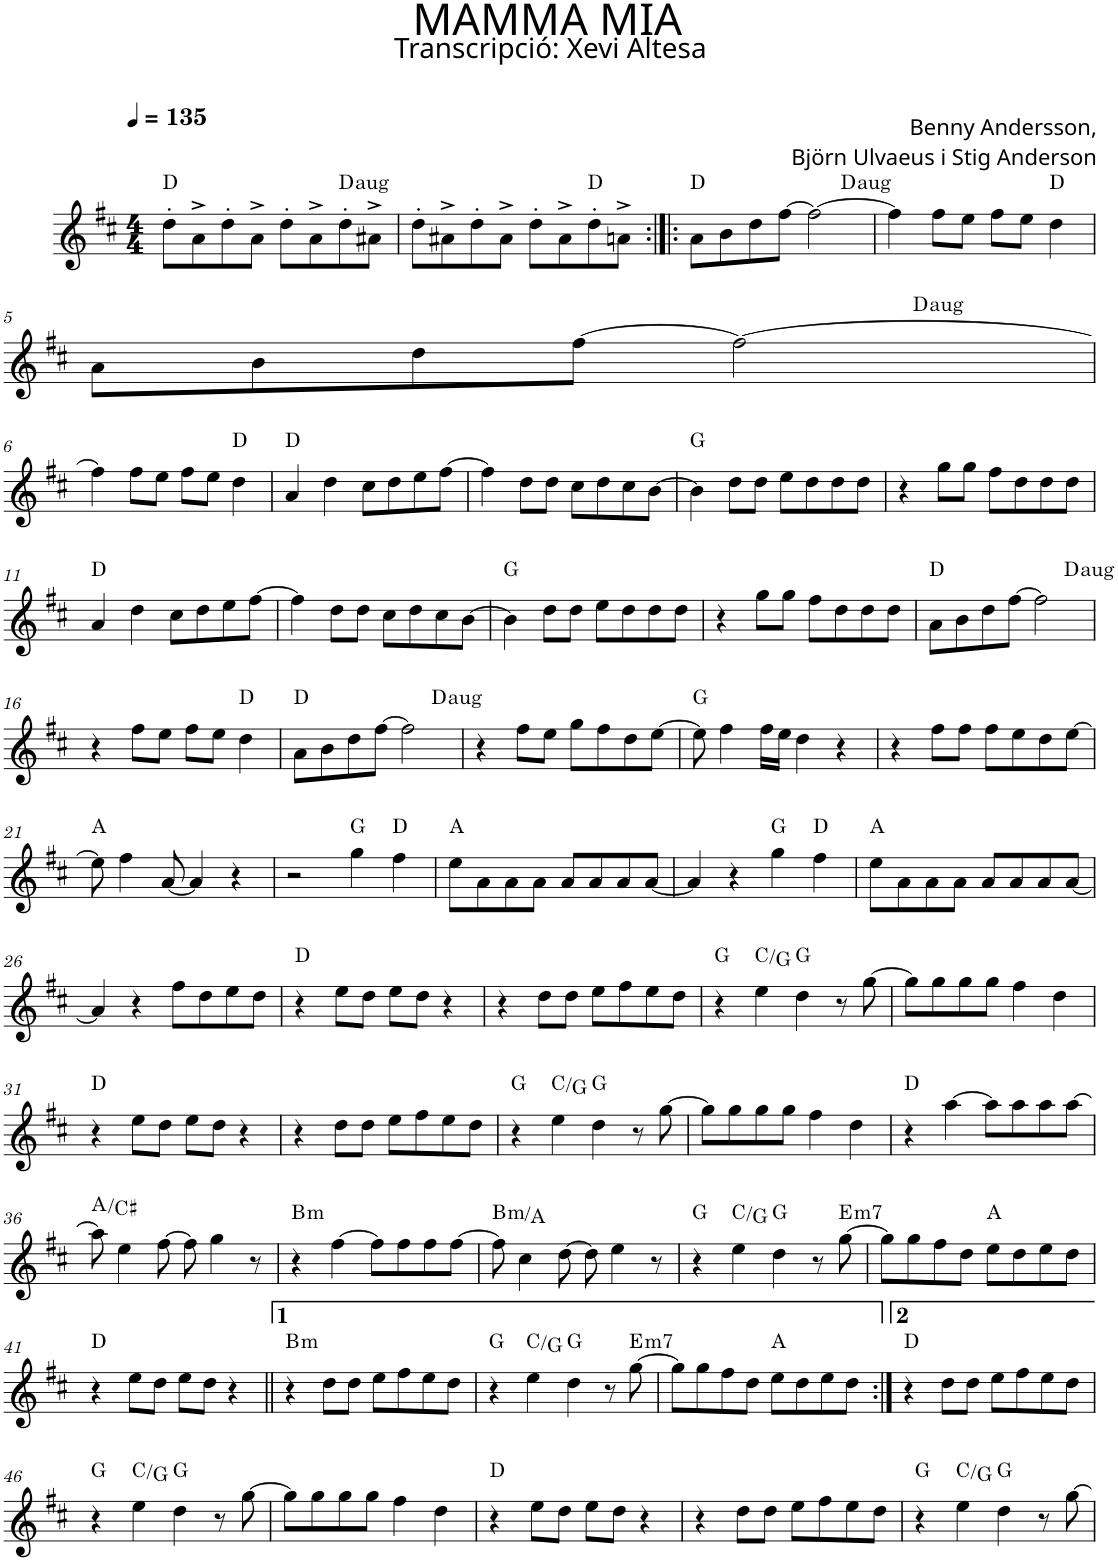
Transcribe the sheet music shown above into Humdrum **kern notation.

**kern	**harte
*part1	*part1
*staff1	*
*I"P1	*
*clefG2	*
*k[f#c#]	*
*D:	*
*M4/4	*
*MM135	*
=1	=1
8dd'\L	D:maj
8a^\	.
8dd'\	.
8a^\J	.
8dd'\L	.
8a^\	.
!	!LO:H:kt=aug
8dd'\	D:aug
8a#X^\J	.
=2	=2
8dd'\L	.
8a#X^\	.
8dd'\	.
8a#^\J	.
8dd'\L	.
8a#^\	.
8dd'\	D:maj
8an^\J	.
=3:|!|:	=3:|!|:
*^	*
8a\L	2.ryy	D:maj
8b\	.	.
8dd\	.	.
[>8ff#\J	.	.
2ff#\_	.	.
!	!	!LO:H:kt=aug
.	4ryy	D:aug
*v	*v	*
=4	=4
4ff#\]	.
8ff#\L	.
8ee\J	.
8ff#\L	.
8ee\J	.
4dd\	D:maj
!!LO:LB:g=z
=5	=5
*^	*
8a\L	2.ryy	.
8b\	.	.
8dd\	.	.
[>8ff#\J	.	.
2ff#\_	.	.
!	!	!LO:H:kt=aug
.	4ryy	D:aug
*v	*v	*
!!LO:LB:g=z
=6	=6
4ff#\]	.
8ff#\L	.
8ee\J	.
8ff#\L	.
8ee\J	.
4dd\	D:maj
=7	=7
4a/	D:maj
4dd\	.
8cc#\L	.
8dd\	.
8ee\	.
[>8ff#\J	.
=8	=8
4ff#\]	.
8dd\L	.
8dd\J	.
8cc#\L	.
8dd\	.
8cc#\	.
[>8b\J	.
=9	=9
4b\]	G:maj
8dd\L	.
8dd\J	.
8ee\L	.
8dd\	.
8dd\	.
8dd\J	.
=10	=10
4r	.
8gg\L	.
8gg\J	.
8ff#\L	.
8dd\	.
8dd\	.
8dd\J	.
!!LO:LB:g=z
=11	=11
4a/	D:maj
4dd\	.
8cc#\L	.
8dd\	.
8ee\	.
[>8ff#\J	.
=12	=12
4ff#\]	.
8dd\L	.
8dd\J	.
8cc#\L	.
8dd\	.
8cc#\	.
[>8b\J	.
=13	=13
4b\]	G:maj
8dd\L	.
8dd\J	.
8ee\L	.
8dd\	.
8dd\	.
8dd\J	.
=14	=14
4r	.
8gg\L	.
8gg\J	.
8ff#\L	.
8dd\	.
8dd\	.
8dd\J	.
=15	=15
*^	*
8a\L	2.ryy	D:maj
8b\	.	.
8dd\	.	.
[>8ff#\J	.	.
2ff#\]	.	.
!	!	!LO:H:kt=aug
.	4ryy	D:aug
*v	*v	*
!!LO:LB:g=z
=16	=16
4r	.
8ff#\L	.
8ee\J	.
8ff#\L	.
8ee\J	.
4dd\	D:maj
=17	=17
*^	*
8a\L	2.ryy	D:maj
8b\	.	.
8dd\	.	.
[>8ff#\J	.	.
2ff#\]	.	.
!	!	!LO:H:kt=aug
.	4ryy	D:aug
*v	*v	*
=18	=18
4r	.
8ff#\L	.
8ee\J	.
8gg\L	.
8ff#\	.
8dd\	.
[>8ee\J	.
=19	=19
8ee\]	G:maj
4ff#\	.
16ff#\LL	.
16ee\JJ	.
4dd\	.
4r	.
=20	=20
4r	.
8ff#\L	.
8ff#\J	.
8ff#\L	.
8ee\	.
8dd\	.
[>8ee\J	.
!!LO:LB:g=z
=21	=21
8ee\]	A:maj
4ff#\	.
[<8a/	.
4a/]	.
4r	.
=22	=22
2r	.
4gg\	G:maj
4ff#\	D:maj
=23	=23
8ee\L	A:maj
8a\	.
8a\	.
8a\J	.
8a/L	.
8a/	.
8a/	.
[<8a/J	.
=24	=24
4a/]	.
4r	.
4gg\	G:maj
4ff#\	D:maj
=25	=25
8ee\L	A:maj
8a\	.
8a\	.
8a\J	.
8a/L	.
8a/	.
8a/	.
[<8a/J	.
!!LO:LB:g=z
=26	=26
4a/]	.
4r	.
8ff#\L	.
8dd\	.
8ee\	.
8dd\J	.
=27	=27
4r	D:maj
8ee\L	.
8dd\J	.
8ee\L	.
8dd\J	.
4r	.
=28	=28
4r	.
8dd\L	.
8dd\J	.
8ee\L	.
8ff#\	.
8ee\	.
8dd\J	.
=29	=29
4r	G:maj
4ee\	C:maj/5
4dd\	G:maj
8r	.
[>8gg\	.
=30	=30
8gg\L]	.
8gg\	.
8gg\	.
8gg\J	.
4ff#\	.
4dd\	.
!!LO:LB:g=z
=31	=31
4r	D:maj
8ee\L	.
8dd\J	.
8ee\L	.
8dd\J	.
4r	.
=32	=32
4r	.
8dd\L	.
8dd\J	.
8ee\L	.
8ff#\	.
8ee\	.
8dd\J	.
=33	=33
4r	G:maj
4ee\	C:maj/5
4dd\	G:maj
8r	.
[>8gg\	.
=34	=34
8gg\L]	.
8gg\	.
8gg\	.
8gg\J	.
4ff#\	.
4dd\	.
=35	=35
4r	D:maj
[>4aa\	.
8aa\L]	.
8aa\	.
8aa\	.
[>8aa\J	.
!!LO:LB:g=z
=36	=36
8aa\]	A:maj/3
4ee\	.
[>8ff#\	.
8ff#\]	.
4gg\	.
8r	.
=37	=37
!	!LO:H:kt=m
4r	B:min
[>4ff#\	.
8ff#\L]	.
8ff#\	.
8ff#\	.
[>8ff#\J	.
=38	=38
!	!LO:H:kt=m
8ff#\]	B:min/b7
4cc#\	.
[>8dd\	.
8dd\]	.
4ee\	.
8r	.
=39	=39
4r	G:maj
4ee\	C:maj/5
4dd\	G:maj
8r	.
!	!LO:H:kt=m7
[>8gg\	E:min7
=40	=40
8gg\L]	.
8gg\	.
8ff#\	.
8dd\J	.
8ee\L	A:maj
8dd\	.
8ee\	.
8dd\J	.
!!LO:LB:g=z
=41	=41
4r	D:maj
8ee\L	.
8dd\J	.
8ee\L	.
8dd\J	.
4r	.
=42||	=42||
!	!LO:H:kt=m
4r	B:min
8dd\L	.
8dd\J	.
8ee\L	.
8ff#\	.
8ee\	.
8dd\J	.
=43	=43
4r	G:maj
4ee\	C:maj/5
4dd\	G:maj
8r	.
!	!LO:H:kt=m7
[>8gg\	E:min7
=44	=44
8gg\L]	.
8gg\	.
8ff#\	.
8dd\J	.
8ee\L	A:maj
8dd\	.
8ee\	.
8dd\J	.
=45:|!	=45:|!
4r	D:maj
8dd\L	.
8dd\J	.
8ee\L	.
8ff#\	.
8ee\	.
8dd\J	.
!!LO:LB:g=z
=46	=46
4r	G:maj
4ee\	C:maj/5
4dd\	G:maj
8r	.
[>8gg\	.
=47	=47
8gg\L]	.
8gg\	.
8gg\	.
8gg\J	.
4ff#\	.
4dd\	.
=48	=48
4r	D:maj
8ee\L	.
8dd\J	.
8ee\L	.
8dd\J	.
4r	.
=49	=49
4r	.
8dd\L	.
8dd\J	.
8ee\L	.
8ff#\	.
8ee\	.
8dd\J	.
=50	=50
4r	G:maj
4ee\	C:maj/5
4dd\	G:maj
8r	.
[>8gg\	.
=	=
*-	*-
